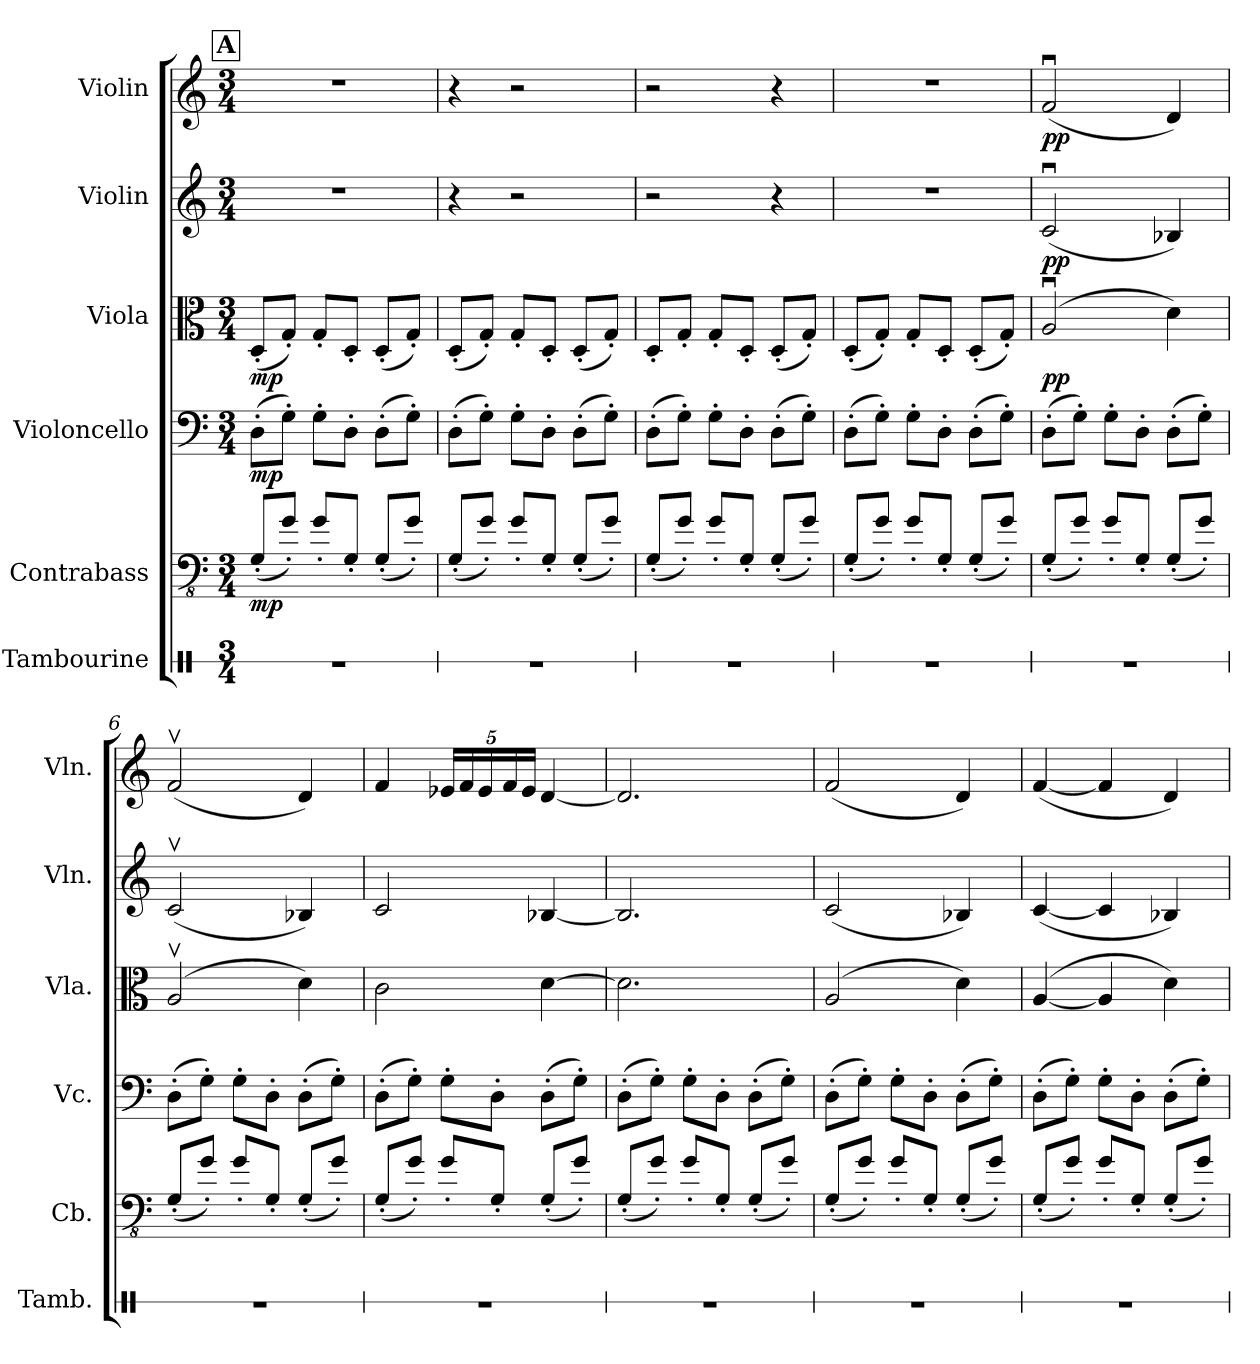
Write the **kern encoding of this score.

**kern	**kern	**dynam	**kern	**dynam	**kern	**dynam	**kern	**dynam	**kern	**dynam
*part6	*part5	*part5	*part4	*part4	*part3	*part3	*part2	*part2	*part1	*part1
*staff6	*staff5	*staff5	*staff4	*staff4	*staff3	*staff3	*staff2	*staff2	*staff1	*staff1
*I"Tambourine	*I"Contrabass	*	*I"Violoncello	*	*I"Viola	*	*I"Violin	*	*I"Violin	*
*I'Tamb.	*I'Cb.	*	*I'Vc.	*	*I'Vla.	*	*I'Vln.	*	*I'Vln.	*
*stria1	*	*	*	*	*	*	*	*	*	*
*clefX	*clefFv4	*	*clefF4	*	*clefC3	*	*clefG2	*	*clefG2	*
*	*ITrd7c12	*	*	*	*	*	*	*	*	*
*k[]	*k[]	*	*k[]	*	*k[]	*	*k[]	*	*k[]	*
*M3/4	*M3/4	*	*M3/4	*	*M3/4	*	*M3/4	*	*M3/4	*
*MM92	*MM92	*	*MM92	*	*MM92	*	*MM92	*	*MM92	*
!!LO:REH:place=s1:a:B:fs=14:t=A
=1	=1	=1	=1	=1	=1	=1	=1	=1	=1	=1
!	!	!LO:DY:b	!	!LO:DY:b	!	!LO:DY:b	!	!	!	!
2.r	(8GGG'/L	mp	(8D'\L	mp	(8D'/L	mp	2.r	.	2.r	.
.	8GG'/J)	.	8G'\J)	.	8G'/J)	.	.	.	.	.
.	8GG'/L	.	8G'\L	.	8G'/L	.	.	.	.	.
.	8GGG'/J	.	8D'\J	.	8D'/J	.	.	.	.	.
.	(8GGG'/L	.	(8D'\L	.	(8D'/L	.	.	.	.	.
.	8GG'/J)	.	8G'\J)	.	8G'/J)	.	.	.	.	.
=2	=2	=2	=2	=2	=2	=2	=2	=2	=2	=2
2.r	(8GGG'/L	.	(8D'\L	.	(8D'/L	.	4r	.	4r	.
.	8GG'/J)	.	8G'\J)	.	8G'/J)	.	.	.	.	.
.	8GG'/L	.	8G'\L	.	8G'/L	.	2r	.	2r	.
.	8GGG'/J	.	8D'\J	.	8D'/J	.	.	.	.	.
.	(8GGG'/L	.	(8D'\L	.	(8D'/L	.	.	.	.	.
.	8GG'/J)	.	8G'\J)	.	8G'/J)	.	.	.	.	.
=3	=3	=3	=3	=3	=3	=3	=3	=3	=3	=3
2.r	(8GGG'/L	.	(8D'\L	.	8D'/L	.	2r	.	2r	.
.	8GG'/J)	.	8G'\J)	.	8G'/J	.	.	.	.	.
.	8GG'/L	.	8G'\L	.	8G'/L	.	.	.	.	.
.	8GGG'/J	.	8D'\J	.	8D'/J	.	.	.	.	.
.	(8GGG'/L	.	(8D'\L	.	(8D'/L	.	4r	.	4r	.
.	8GG'/J)	.	8G'\J)	.	8G'/J)	.	.	.	.	.
=4	=4	=4	=4	=4	=4	=4	=4	=4	=4	=4
2.r	(8GGG'/L	.	(8D'\L	.	(8D'/L	.	2.r	.	2.r	.
.	8GG'/J)	.	8G'\J)	.	8G'/J)	.	.	.	.	.
.	8GG'/L	.	8G'\L	.	8G'/L	.	.	.	.	.
.	8GGG'/J	.	8D'\J	.	8D'/J	.	.	.	.	.
.	(8GGG'/L	.	(8D'\L	.	(8D'/L	.	.	.	.	.
.	8GG'/J)	.	8G'\J)	.	8G'/J)	.	.	.	.	.
=5	=5	=5	=5	=5	=5	=5	=5	=5	=5	=5
!	!	!	!	!	!	!LO:DY:b	!	!	!	!
!	!	!	!	!	!	!LO:DY:n=1:b	!	!LO:DY:b	!	!
!	!	!	!	!	!	!	!	!LO:DY:n=1:b	!	!LO:DY:b
!	!	!	!	!	!	!	!	!	!	!LO:DY:n=1:b
2.r	(8GGG'/L	.	(8D'\L	.	(2Au/	p p	(2cu/	p p	(2fu/	p p
.	8GG'/J)	.	8G'\J)	.	.	.	.	.	.	.
.	8GG'/L	.	8G'\L	.	.	.	.	.	.	.
.	8GGG'/J	.	8D'\J	.	.	.	.	.	.	.
.	(8GGG'/L	.	(8D'\L	.	4d\)	.	4B-X/)	.	4d/)	.
.	8GG'/J)	.	8G'\J)	.	.	.	.	.	.	.
!!LO:PB:g=z
=6	=6	=6	=6	=6	=6	=6	=6	=6	=6	=6
2.r	(8GGG'/L	.	(8D'\L	.	(2Av/	.	(2cv/	.	(2fv/	.
.	8GG'/J)	.	8G'\J)	.	.	.	.	.	.	.
.	8GG'/L	.	8G'\L	.	.	.	.	.	.	.
.	8GGG'/J	.	8D'\J	.	.	.	.	.	.	.
.	(8GGG'/L	.	(8D'\L	.	4d\)	.	4B-X/)	.	4d/)	.
.	8GG'/J)	.	8G'\J)	.	.	.	.	.	.	.
=7	=7	=7	=7	=7	=7	=7	=7	=7	=7	=7
2.r	(8GGG'/L	.	(8D'\L	.	2c\	.	2c/	.	4f/	.
.	8GG'/J)	.	8G'\J)	.	.	.	.	.	.	.
*	*	*	*	*	*	*	*	*	*Xbrackettup	*
.	8GG'/L	.	8G'\L	.	.	.	.	.	20e-X/LL	.
.	.	.	.	.	.	.	.	.	20f/	.
.	.	.	.	.	.	.	.	.	20e-/	.
.	8GGG'/J	.	8D'\J	.	.	.	.	.	.	.
.	.	.	.	.	.	.	.	.	20f/	.
.	.	.	.	.	.	.	.	.	20e-/JJ	.
.	(8GGG'/L	.	(8D'\L	.	[4d\	.	[4B-X/	.	[4d/	.
.	8GG'/J)	.	8G'\J)	.	.	.	.	.	.	.
=8	=8	=8	=8	=8	=8	=8	=8	=8	=8	=8
2.r	(8GGG'/L	.	(8D'\L	.	2.d\]	.	2.B-/]	.	2.d/]	.
.	8GG'/J)	.	8G'\J)	.	.	.	.	.	.	.
.	8GG'/L	.	8G'\L	.	.	.	.	.	.	.
.	8GGG'/J	.	8D'\J	.	.	.	.	.	.	.
.	(8GGG'/L	.	(8D'\L	.	.	.	.	.	.	.
.	8GG'/J)	.	8G'\J)	.	.	.	.	.	.	.
=9	=9	=9	=9	=9	=9	=9	=9	=9	=9	=9
2.r	(8GGG'/L	.	(8D'\L	.	(2A/	.	(2c/	.	(2f/	.
.	8GG'/J)	.	8G'\J)	.	.	.	.	.	.	.
.	8GG'/L	.	8G'\L	.	.	.	.	.	.	.
.	8GGG'/J	.	8D'\J	.	.	.	.	.	.	.
.	(8GGG'/L	.	(8D'\L	.	4d\)	.	4B-X/)	.	4d/)	.
.	8GG'/J)	.	8G'\J)	.	.	.	.	.	.	.
=10	=10	=10	=10	=10	=10	=10	=10	=10	=10	=10
2.r	(8GGG'/L	.	(8D'\L	.	([4A/	.	([4c/	.	([4f/	.
.	8GG'/J)	.	8G'\J)	.	.	.	.	.	.	.
.	8GG'/L	.	8G'\L	.	4A/]	.	4c/]	.	4f/]	.
.	8GGG'/J	.	8D'\J	.	.	.	.	.	.	.
.	(8GGG'/L	.	(8D'\L	.	4d\)	.	4B-X/)	.	4d/)	.
.	8GG'/J)	.	8G'\J)	.	.	.	.	.	.	.
=	=	=	=	=	=	=	=	=	=	=
*-	*-	*-	*-	*-	*-	*-	*-	*-	*-	*-
